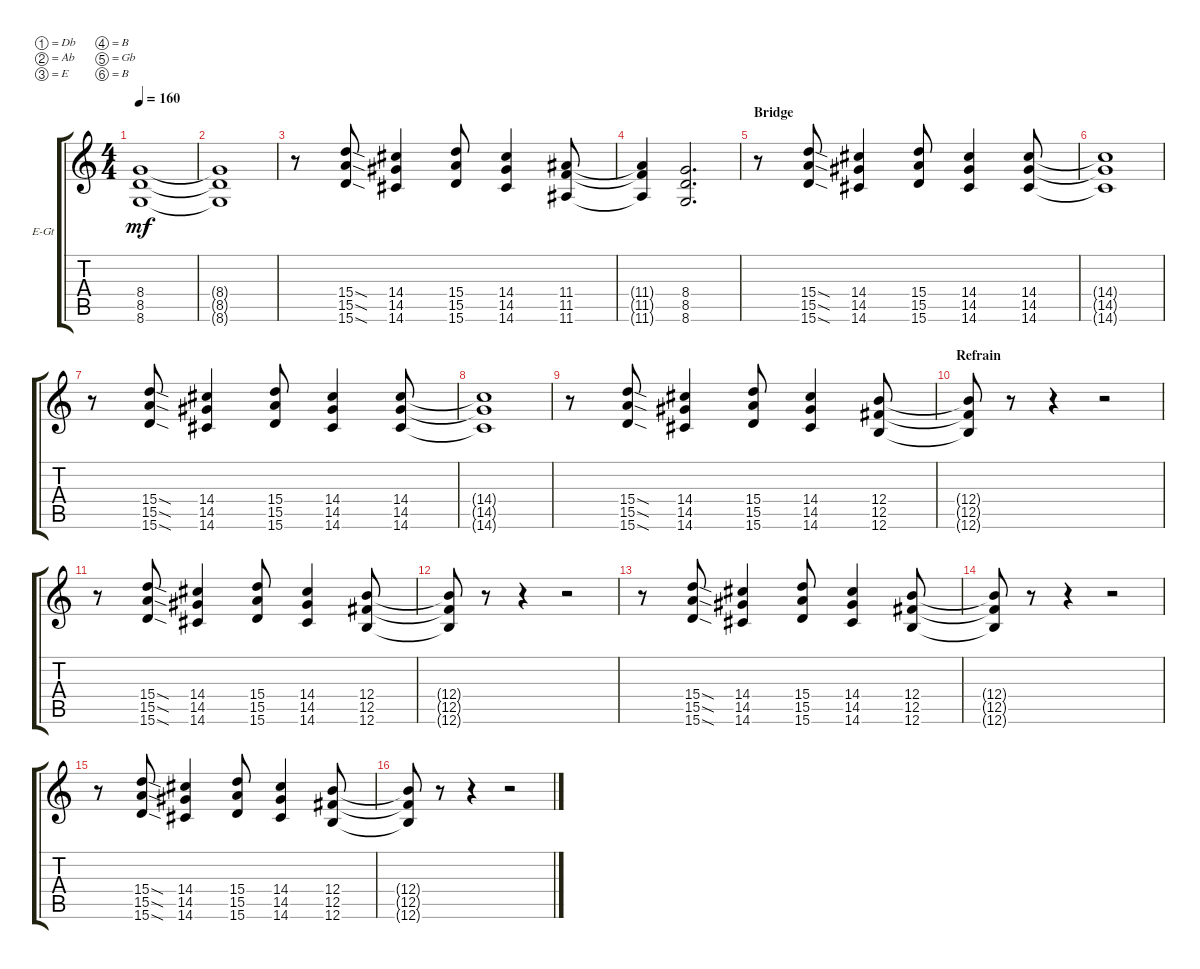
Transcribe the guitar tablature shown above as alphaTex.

\defaultSystemsLayout 4
\bracketExtendMode groupsimilarinstruments
\firstSystemTrackNameOrientation horizontal
\otherSystemsTrackNameOrientation horizontal
\track ("Electric Guitar" "E-Gt") {instrument distortionguitar}
\staff {score tabs}
\tuning (Db4 Ab3 E3 B2 Gb2 B1)
\ts (4 4)
\tempo 160
\clef g2
\ks c
(8.4{t} 8.5{t} 8.6{t}).1{dy mf} |
(8.4{t} 8.5{t} 8.6{t}).1 |
r.8 (15.6{sod} 15.5{sod} 15.4{sod}).8 (14.4 14.5 14.6).4 (15.6 15.5 15.4).8 (14.4 14.5 14.6).4 (11.4 11.5 11.6).8 |
(11.4{t} 11.5{t} 11.6{t}).4 (8.4 8.5 8.6).2{d} |
\section ("" "Bridge")
r.8 (15.6{sod} 15.5{sod} 15.4{sod}).8 (14.4 14.5 14.6).4 (15.6 15.5 15.4).8 (14.4 14.5 14.6).4 (14.6 14.5 14.4).8 |
(14.6{t} 14.5{t} 14.4{t}).1 |
r.8 (15.6{sod} 15.5{sod} 15.4{sod}).8 (14.4 14.5 14.6).4 (15.6 15.5 15.4).8 (14.4 14.5 14.6).4 (14.6 14.5 14.4).8 |
(14.6{t} 14.5{t} 14.4{t}).1 |
r.8 (15.6{sod} 15.5{sod} 15.4{sod}).8 (14.4 14.5 14.6).4 (15.6 15.5 15.4).8 (14.4 14.5 14.6).4 (12.4 12.5 12.6).8 |
\section ("" "Refrain")
(12.4{t} 12.5{t} 12.6{t}).8 r.8 r.4 r.2 |
r.8 (15.6{sod} 15.5{sod} 15.4{sod}).8 (14.4 14.5 14.6).4 (15.6 15.5 15.4).8 (14.4 14.5 14.6).4 (12.4 12.5 12.6).8 |
(12.4{t} 12.5{t} 12.6{t}).8 r.8 r.4 r.2 |
r.8 (15.6{sod} 15.5{sod} 15.4{sod}).8 (14.4 14.5 14.6).4 (15.6 15.5 15.4).8 (14.4 14.5 14.6).4 (12.4 12.5 12.6).8 |
(12.4{t} 12.5{t} 12.6{t}).8 r.8 r.4 r.2 |
r.8 (15.6{sod} 15.5{sod} 15.4{sod}).8 (14.4 14.5 14.6).4 (15.6 15.5 15.4).8 (14.4 14.5 14.6).4 (12.4 12.5 12.6).8 |
(12.4{t} 12.5{t} 12.6{t}).8 r.8 r.4 r.2
